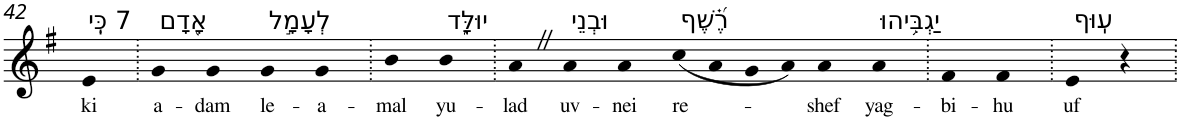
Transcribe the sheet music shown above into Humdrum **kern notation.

**kern	**text
*part1	*part1
*staff1	*staff1
*I"Piano	*
*I'Pno	*
!!LO:PB:g=z
*clefG2	*
*k[f#]	*
*G:	*
=42	=42
!LO:TX:a:t=7 כִּֽי	!
!	!LO:LY:b
4e	ki
=43.	=43.
!LO:TX:a:t=אָ֭דָם	!
!	!LO:LY:b
4g	a-
!	!LO:LY:b
4g	-dam
!LO:TX:a:t=לְעָמָ֣ל	!
!	!LO:LY:b
4g	le-
!	!LO:LY:b
4g	-a-
=44.	=44.
!	!LO:LY:b
4b	-mal
!LO:TX:a:t=יוּלָּ֑ד	!
!	!LO:LY:b
4b	yu-
=45.	=45.
!	!LO:LY:b
4aZ	-lad
!LO:TX:a:t=וּבְנֵי	!
!	!LO:LY:b
4a	uv-
!	!LO:LY:b
4a	-nei
!LO:TX:a:t=רֶ֝֗שֶׁף	!
!	!LO:LY:b
(<8cc	re-
8a	.
8g	.
8a)	.
!	!LO:LY:b
4a	-shef
!LO:TX:a:t=יַגְבִּ֥יהוּ	!
!	!LO:LY:b
4a	yag-
=46.	=46.
!	!LO:LY:b
4f#	-bi-
!	!LO:LY:b
4f#	-hu
=47.	=47.
!LO:TX:a:t=עֽוּף	!
!	!LO:LY:b
4e	uf
4r	.
=.	=.
*-	*-
